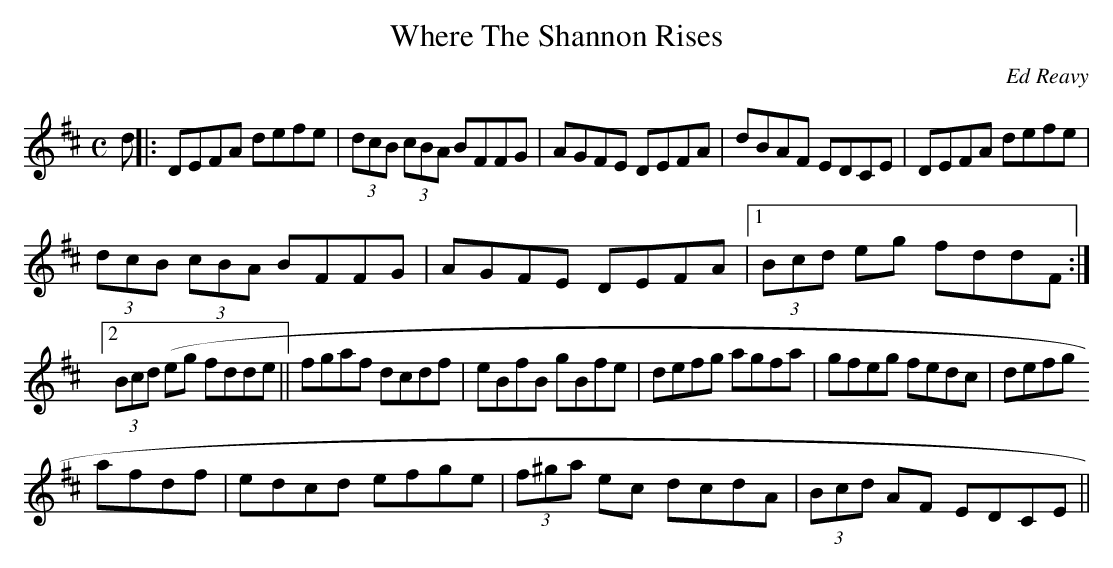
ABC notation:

X:1
T:Where The Shannon Rises
M:C
L:1/8
C:Ed Reavy
K:D
d||:DEFA defe| (3dcB (3cBA BFFG|AGFE DEFA|dBAF EDCE|DEFA defe|
(3dcB (3cBA BFFG|AGFE DEFA|1 (3Bcd eg fddF:|2
(3Bcd (eg fdde||fgaf dcdf|eBfB gBfe|defg agfa|gfeg fedc|defg
 afdf|edcd efge|(3f^ga ec dcdA|(3Bcd AF EDCE||
